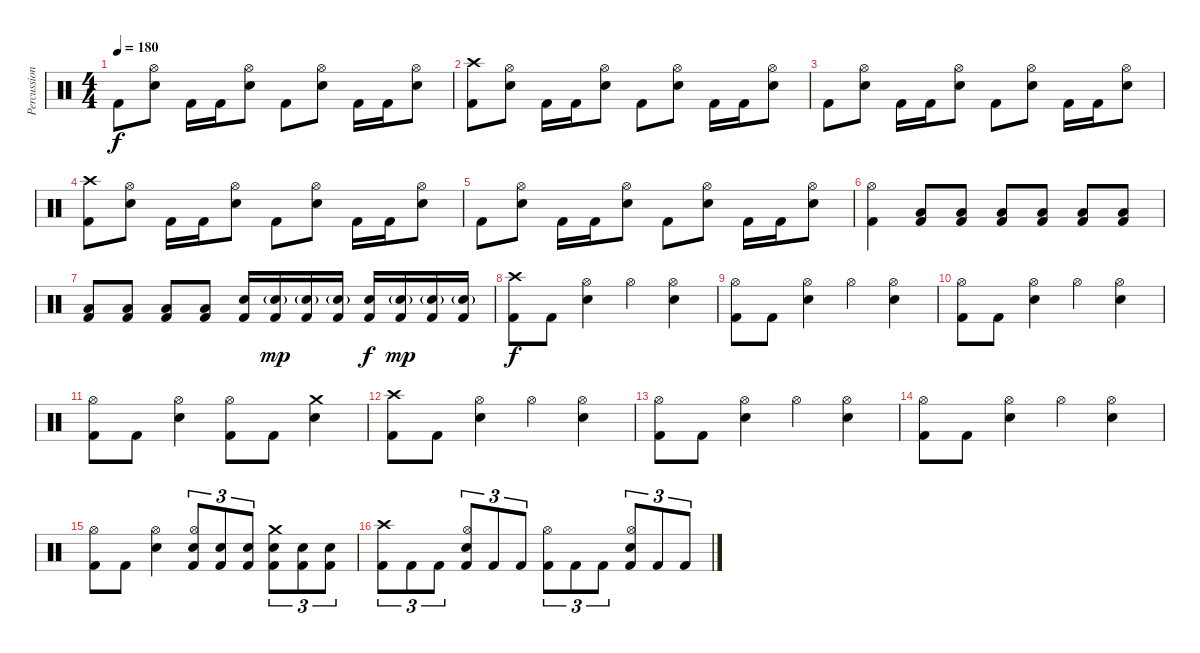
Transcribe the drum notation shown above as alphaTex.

\track ("Percussion" "Percussion") {instrument percussion}
\staff {score}
\articulation defaults
\ts (4 4)
\tempo 180
\clef neutral
\ks c "Kick (hit) 2".8{dy f}
("Hi-Hat (open)" "Electric Snare (hit)").8 "Kick (hit) 2".16 "Kick (hit) 2".16 ("Hi-Hat (open)" "Electric Snare (hit)").8 "Kick (hit) 2".8 ("Hi-Hat (open)" "Electric Snare (hit)").8 "Kick (hit) 2".16 "Kick (hit) 2".16 ("Hi-Hat (open)" "Electric Snare (hit)").8 |
("Crash high (hit)" "Kick (hit) 2").8 ("Hi-Hat (open)" "Electric Snare (hit)").8 "Kick (hit) 2".16 "Kick (hit) 2".16 ("Hi-Hat (open)" "Electric Snare (hit)").8 "Kick (hit) 2".8 ("Hi-Hat (open)" "Electric Snare (hit)").8 "Kick (hit) 2".16 "Kick (hit) 2".16 ("Hi-Hat (open)" "Electric Snare (hit)").8 |
"Kick (hit) 2".8 ("Hi-Hat (open)" "Electric Snare (hit)").8 "Kick (hit) 2".16 "Kick (hit) 2".16 ("Hi-Hat (open)" "Electric Snare (hit)").8 "Kick (hit) 2".8 ("Hi-Hat (open)" "Electric Snare (hit)").8 "Kick (hit) 2".16 "Kick (hit) 2".16 ("Hi-Hat (open)" "Electric Snare (hit)").8 |
("Crash high (hit)" "Kick (hit) 2").8 ("Hi-Hat (open)" "Electric Snare (hit)").8 "Kick (hit) 2".16 "Kick (hit) 2".16 ("Hi-Hat (open)" "Electric Snare (hit)").8 "Kick (hit) 2".8 ("Hi-Hat (open)" "Electric Snare (hit)").8 "Kick (hit) 2".16 "Kick (hit) 2".16 ("Hi-Hat (open)" "Electric Snare (hit)").8 |
"Kick (hit) 2".8 ("Hi-Hat (open)" "Electric Snare (hit)").8 "Kick (hit) 2".16 "Kick (hit) 2".16 ("Hi-Hat (open)" "Electric Snare (hit)").8 "Kick (hit) 2".8 ("Hi-Hat (open)" "Electric Snare (hit)").8 "Kick (hit) 2".16 "Kick (hit) 2".16 ("Hi-Hat (open)" "Electric Snare (hit)").8 |
("Hi-Hat (open)" "Kick (hit) 2").4 ("Low Floor Tom (hit)" "Kick (hit) 2").8 ("Low Floor Tom (hit)" "Kick (hit) 2").8 ("Low Floor Tom (hit)" "Kick (hit) 2").8 ("Low Floor Tom (hit)" "Kick (hit) 2").8 ("Low Floor Tom (hit)" "Kick (hit) 2").8 ("Low Floor Tom (hit)" "Kick (hit) 2").8 |
("Low Floor Tom (hit)" "Kick (hit) 2").8 ("Low Floor Tom (hit)" "Kick (hit) 2").8 ("Low Floor Tom (hit)" "Kick (hit) 2").8 ("Low Floor Tom (hit)" "Kick (hit) 2").8 ("Electric Snare (hit)" "Kick (hit) 2").16 ("Electric Snare (hit)"{g} "Kick (hit) 2").16{dy mp} ("Electric Snare (hit)"{g} "Kick (hit) 2").16 ("Electric Snare (hit)"{g} "Kick (hit) 2").16 ("Electric Snare (hit)" "Kick (hit) 2").16{dy f} ("Electric Snare (hit)"{g} "Kick (hit) 2").16{dy mp} ("Electric Snare (hit)"{g} "Kick (hit) 2").16 ("Electric Snare (hit)"{g} "Kick (hit) 2").16 |
("Crash high (hit)" "Kick (hit) 2").8{dy f} "Kick (hit) 2".8 ("Hi-Hat (open)" "Electric Snare (hit)").4 "Hi-Hat (open)".4 ("Hi-Hat (open)" "Electric Snare (hit)").4 |
("Hi-Hat (open)" "Kick (hit) 2").8 "Kick (hit) 2".8 ("Hi-Hat (open)" "Electric Snare (hit)").4 "Hi-Hat (open)".4 ("Hi-Hat (open)" "Electric Snare (hit)").4 |
("Hi-Hat (open)" "Kick (hit) 2").8 "Kick (hit) 2".8 ("Hi-Hat (open)" "Electric Snare (hit)").4 "Hi-Hat (open)".4 ("Hi-Hat (open)" "Electric Snare (hit)").4 |
("Hi-Hat (open)" "Kick (hit) 2").8 "Kick (hit) 2".8 ("Hi-Hat (open)" "Electric Snare (hit)").4 ("Hi-Hat (open)" "Kick (hit) 2").8 "Kick (hit) 2".8 ("Crash medium (hit)" "Electric Snare (hit)").4 |
("Crash high (hit)" "Kick (hit) 2").8 "Kick (hit) 2".8 ("Hi-Hat (open)" "Electric Snare (hit)").4 "Hi-Hat (open)".4 ("Hi-Hat (open)" "Electric Snare (hit)").4 |
("Hi-Hat (open)" "Kick (hit) 2").8 "Kick (hit) 2".8 ("Hi-Hat (open)" "Electric Snare (hit)").4 "Hi-Hat (open)".4 ("Hi-Hat (open)" "Electric Snare (hit)").4 |
("Hi-Hat (open)" "Kick (hit) 2").8 "Kick (hit) 2".8 ("Hi-Hat (open)" "Electric Snare (hit)").4 "Hi-Hat (open)".4 ("Hi-Hat (open)" "Electric Snare (hit)").4 |
("Hi-Hat (open)" "Kick (hit) 2").8 "Kick (hit) 2".8 ("Hi-Hat (open)" "Electric Snare (hit)").4 ("Hi-Hat (open)" "Electric Snare (hit)" "Kick (hit) 2").8{tu (3 2)} ("Electric Snare (hit)" "Kick (hit) 2").8{tu (3 2)} ("Electric Snare (hit)" "Kick (hit) 2").8{tu (3 2)} ("Crash medium (hit)" "Electric Snare (hit)" "Kick (hit) 2").8{tu (3 2)} ("Electric Snare (hit)" "Kick (hit) 2").8{tu (3 2)} ("Electric Snare (hit)" "Kick (hit) 2").8{tu (3 2)} |
("Crash high (hit)" "Kick (hit) 2").8{tu (3 2)} "Kick (hit) 2".8{tu (3 2)} "Kick (hit) 2".8{tu (3 2)} ("Hi-Hat (open)" "Electric Snare (hit)" "Kick (hit) 2").8{tu (3 2)} "Kick (hit) 2".8{tu (3 2)} "Kick (hit) 2".8{tu (3 2)} ("Hi-Hat (open)" "Kick (hit) 2").8{tu (3 2)} "Kick (hit) 2".8{tu (3 2)} "Kick (hit) 2".8{tu (3 2)} ("Hi-Hat (open)" "Electric Snare (hit)" "Kick (hit) 2").8{tu (3 2)} "Kick (hit) 2".8{tu (3 2)} "Kick (hit) 2".8{tu (3 2)}
